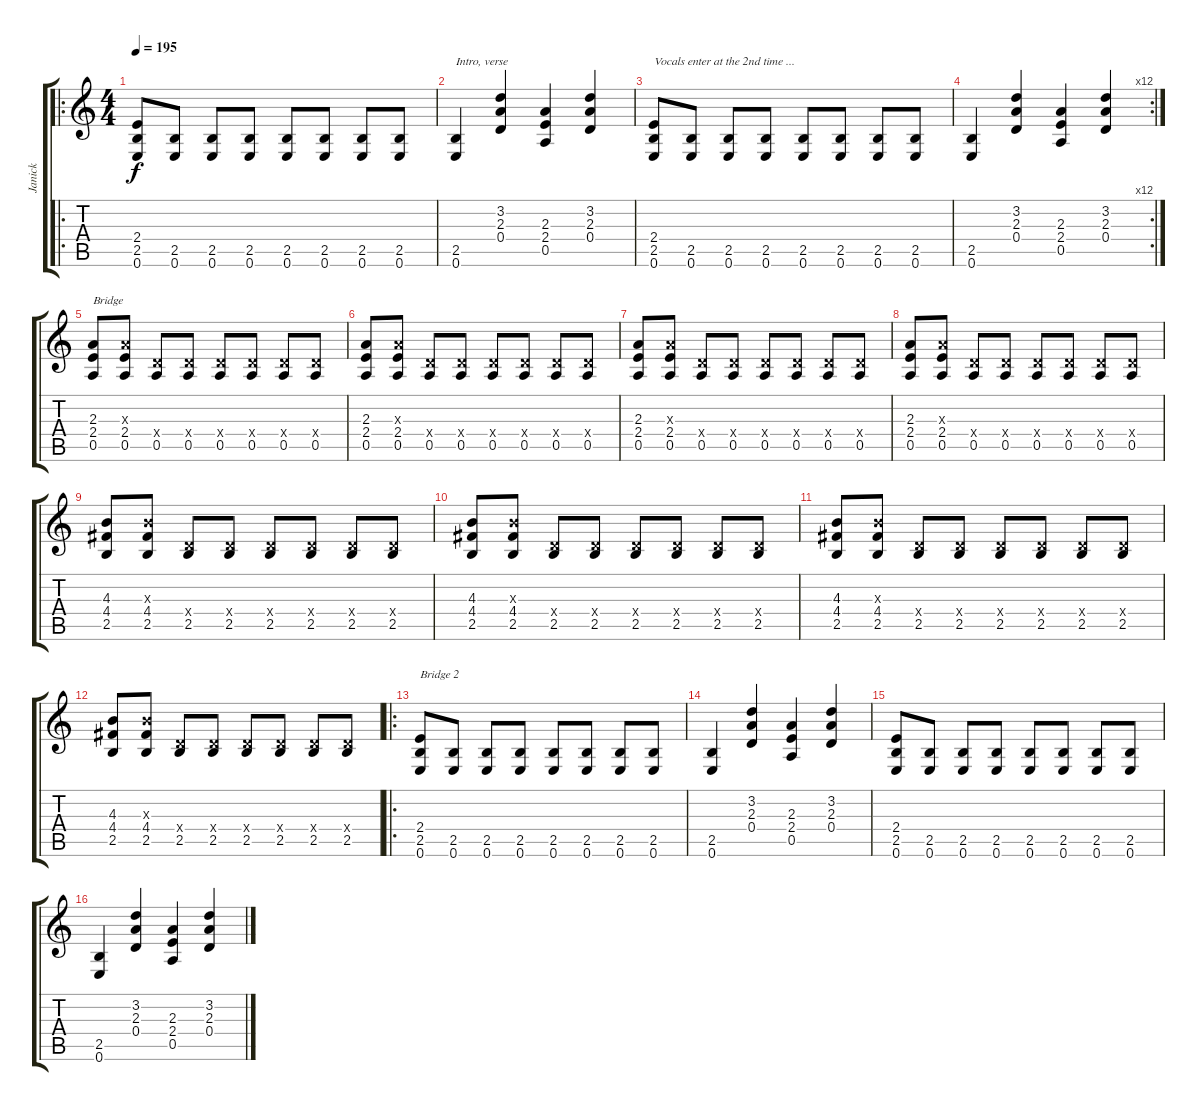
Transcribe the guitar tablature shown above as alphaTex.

\track ("Janick" "Janick") {instrument distortionguitar}
\staff {score tabs}
\tuning (E4 B3 G3 D3 A2 E2) {hide}
\ro
\ts (4 4)
\tempo 195
\clef g2
\ks c
(2.4 2.5 0.6).8{txt "" dy f instrument distortionguitar} (2.5 0.6).8 (2.5 0.6).8 (2.5 0.6).8 (2.5 0.6).8 (2.5 0.6).8 (2.5 0.6).8 (2.5 0.6).8 |
(2.5 0.6).4{txt "Intro, verse"} (3.2 2.3 0.4).4 (2.3 2.4 0.5).4 (3.2 2.3 0.4).4 |
(2.4 2.5 0.6).8{txt "Vocals enter at the 2nd time ..."} (2.5 0.6).8 (2.5 0.6).8 (2.5 0.6).8 (2.5 0.6).8 (2.5 0.6).8 (2.5 0.6).8 (2.5 0.6).8 |
\rc 12
(2.5 0.6).4 (3.2 2.3 0.4).4 (2.3 2.4 0.5).4 (3.2 2.3 0.4).4 |
(2.3 2.4 0.5).8{txt "Bridge"} (2.3{x} 2.4 0.5).8 (0.4{x} 0.5).8 (0.4{x} 0.5).8 (0.4{x} 0.5).8 (0.4{x} 0.5).8 (0.4{x} 0.5).8 (0.4{x} 0.5).8 |
(2.3 2.4 0.5).8 (2.3{x} 2.4 0.5).8 (0.4{x} 0.5).8 (0.4{x} 0.5).8 (0.4{x} 0.5).8 (0.4{x} 0.5).8 (0.4{x} 0.5).8 (0.4{x} 0.5).8 |
(2.3 2.4 0.5).8 (2.3{x} 2.4 0.5).8 (0.4{x} 0.5).8 (0.4{x} 0.5).8 (0.4{x} 0.5).8 (0.4{x} 0.5).8 (0.4{x} 0.5).8 (0.4{x} 0.5).8 |
(2.3 2.4 0.5).8 (2.3{x} 2.4 0.5).8 (0.4{x} 0.5).8 (0.4{x} 0.5).8 (0.4{x} 0.5).8 (0.4{x} 0.5).8 (0.4{x} 0.5).8 (0.4{x} 0.5).8 |
(4.3 4.4 2.5).8 (4.3{x} 4.4 2.5).8 (0.4{x} 2.5).8 (0.4{x} 2.5).8 (0.4{x} 2.5).8 (0.4{x} 2.5).8 (0.4{x} 2.5).8 (0.4{x} 2.5).8 |
(4.3 4.4 2.5).8 (4.3{x} 4.4 2.5).8 (0.4{x} 2.5).8 (0.4{x} 2.5).8 (0.4{x} 2.5).8 (0.4{x} 2.5).8 (0.4{x} 2.5).8 (0.4{x} 2.5).8 |
(4.3 4.4 2.5).8 (4.3{x} 4.4 2.5).8 (0.4{x} 2.5).8 (0.4{x} 2.5).8 (0.4{x} 2.5).8 (0.4{x} 2.5).8 (0.4{x} 2.5).8 (0.4{x} 2.5).8 |
(4.3 4.4 2.5).8 (4.3{x} 4.4 2.5).8 (0.4{x} 2.5).8 (0.4{x} 2.5).8 (0.4{x} 2.5).8 (0.4{x} 2.5).8 (0.4{x} 2.5).8 (0.4{x} 2.5).8 |
\ro
(2.4 2.5 0.6).8{txt "Bridge 2"} (2.5 0.6).8 (2.5 0.6).8 (2.5 0.6).8 (2.5 0.6).8 (2.5 0.6).8 (2.5 0.6).8 (2.5 0.6).8 |
(2.5 0.6).4 (3.2 2.3 0.4).4 (2.3 2.4 0.5).4 (3.2 2.3 0.4).4 |
(2.4 2.5 0.6).8 (2.5 0.6).8 (2.5 0.6).8 (2.5 0.6).8 (2.5 0.6).8 (2.5 0.6).8 (2.5 0.6).8 (2.5 0.6).8 |
(2.5 0.6).4 (3.2 2.3 0.4).4 (2.3 2.4 0.5).4 (3.2 2.3 0.4).4
